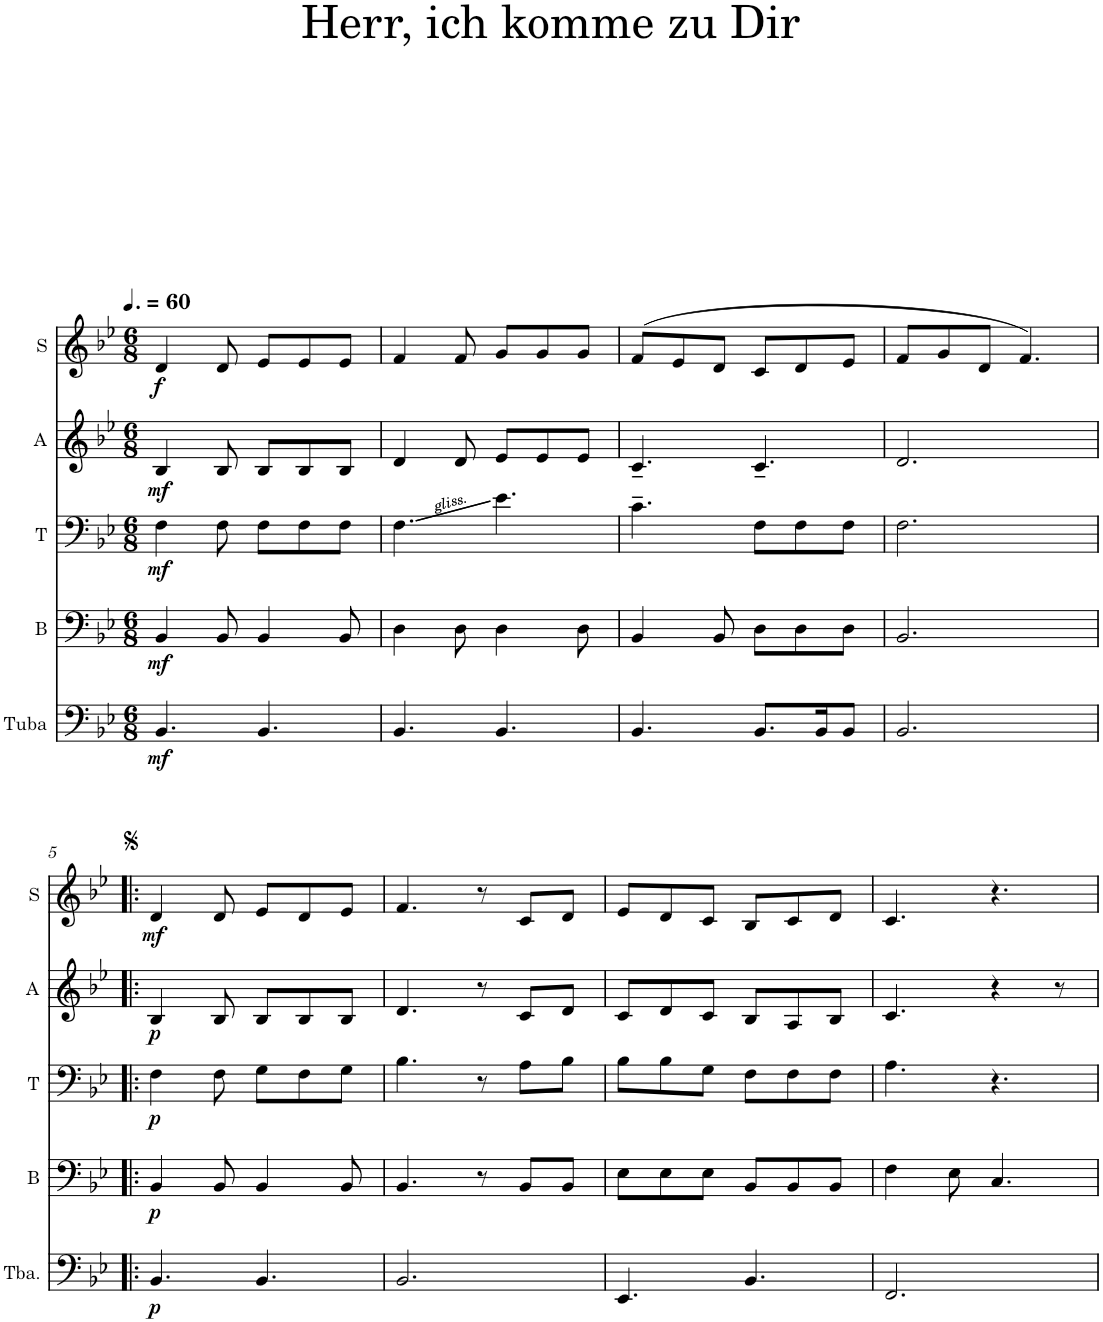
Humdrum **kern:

**kern	**dynam	**kern	**dynam	**kern	**dynam	**kern	**dynam	**kern	**dynam	**kern	**dynam
*part6	*part6	*part5	*part5	*part4	*part4	*part3	*part3	*part2	*part2	*part1	*part1
*staff6	*staff6	*staff5	*staff5	*staff4	*staff4	*staff3	*staff3	*staff2	*staff2	*staff1	*staff1
*I"Tuba	*	*I"B	*	*I"T	*	*I"A	*	*I"S	*	*I"Voice	*
*I'Tba.	*	*I'B	*	*I'T	*	*I'A	*	*I'S	*	*I'V	*
*	*	*	*	*	*	*	*	*	*	*stria5	*
*clefF4	*	*clefF4	*	*clefF4	*	*clefG2	*	*clefG2	*	*clefG2	*
*	*	*	*	*	*	*ITrd1c2	*	*ITrd1c2	*	*	*
*k[b-e-]	*	*k[b-e-]	*	*k[b-e-]	*	*k[b-e-]	*	*k[b-e-]	*	*k[b-e-]	*
*M6/8	*	*M6/8	*	*M6/8	*	*M6/8	*	*M6/8	*	*M6/8	*
*MM90	*	*MM90	*	*MM90	*	*MM90	*	*MM90	*	*MM90	*
=1	=1	=1	=1	=1	=1	=1	=1	=1	=1	=1	=1
!	!LO:DY:b	!	!LO:DY:b	!	!LO:DY:b	!	!LO:DY:b	!	!LO:DY:b	!	!
4.BB-/	mf	4BB-/	mf	4F\	mf	4B-/	mf	4d/	f	2.r	.
.	.	8BB-/	.	8F\	.	8B-/	.	8d/	.	.	.
4.BB-/	.	4BB-/	.	8F\L	.	8B-/L	.	8e-/L	.	.	.
.	.	.	.	8F\	.	8B-/	.	8e-/	.	.	.
.	.	8BB-/	.	8F\J	.	8B-/J	.	8e-/J	.	.	.
=2	=2	=2	=2	=2	=2	=2	=2	=2	=2	=2	=2
4.BB-/	.	4D\	.	4.F\	.	4d/	.	4f/	.	2.r	.
.	.	8D\	.	.	.	8d/	.	8f/	.	.	.
4.BB-/	.	4D\	.	4.e-\	.	8e-/L	.	8g/L	.	.	.
.	.	.	.	.	.	8e-/	.	8g/	.	.	.
.	.	8D\	.	.	.	8e-/J	.	8g/J	.	.	.
=3	=3	=3	=3	=3	=3	=3	=3	=3	=3	=3	=3
4.BB-/	.	4BB-/	.	4.c~\	.	4.c~/	.	(>8f/L	.	2.r	.
.	.	.	.	.	.	.	.	8e-/	.	.	.
.	.	8BB-/	.	.	.	.	.	8d/J	.	.	.
8.BB-/L	.	8D\L	.	8F\L	.	4.c~/	.	8c/L	.	.	.
.	.	8D\	.	8F\	.	.	.	8d/	.	.	.
16BB-/K	.	.	.	.	.	.	.	.	.	.	.
8BB-/J	.	8D\J	.	8F\J	.	.	.	8e-/J	.	.	.
=4	=4	=4	=4	=4	=4	=4	=4	=4	=4	=4	=4
2.BB-/	.	2.BB-/	.	2.F\	.	2.d/	.	8f/L	.	2.r	.
.	.	.	.	.	.	.	.	8g/	.	.	.
.	.	.	.	.	.	.	.	8d/J	.	.	.
.	.	.	.	.	.	.	.	4.f/)	.	.	.
!!LO:LB:g=z
=5!|:	=5!|:	=5!|:	=5!|:	=5!|:	=5!|:	=5!|:	=5!|:	=5!|:	=5!|:	=5!|:	=5!|:
*	*	*	*	*	*	*	*	*	*	*^	*
!	!LO:DY:b	!	!LO:DY:b	!	!LO:DY:b	!	!LO:DY:b	!	!LO:DY:b	!	!	!
4.BB-/	p	4BB-/	p	4F\	p	4B-/	p	4d/	mf	4d	4B-	.
.	.	8BB-/	.	8F\	.	8B-/	.	8d/	.	8d	8B-	.
4.BB-/	.	4BB-/	.	8G\L	.	8B-/L	.	8e-/L	.	8e-/L	8B-/L	.
.	.	.	.	8F\	.	8B-/	.	8d/	.	8d/	8B-/	.
.	.	8BB-/	.	8G\J	.	8B-/J	.	8e-/J	.	8e-/J	8B-/J	.
=6	=6	=6	=6	=6	=6	=6	=6	=6	=6	=6	=6	=6
2.BB-/	.	4.BB-/	.	4.B-\	.	4.d/	.	4.f/	.	4.f	4.d	.
.	.	8r	.	8r	.	8r	.	8r	.	8r	8ryy	.
!	!	!	!	!	!	!	!	!	!	!	!	!LO:DY:b
.	.	8BB-/L	.	8A\L	.	8c/L	.	8c/L	.	8c/L	8c/L	mf
.	.	8BB-/J	.	8B-\J	.	8d/J	.	8d/J	.	8d/J	8d/J	.
=7	=7	=7	=7	=7	=7	=7	=7	=7	=7	=7	=7	=7
4.EE-/	.	8E-\L	.	8B-\L	.	8c/L	.	8e-/L	.	8e-/L	8c/L	.
.	.	8E-\	.	8B-\	.	8d/	.	8d/	.	8d/	8d/	.
.	.	8E-\J	.	8G\J	.	8c/J	.	8c/J	.	8c/J	8c/J	.
4.BB-/	.	8BB-/L	.	8F\L	.	8B-/L	.	8B-/L	.	8B-/L	8B-/L	.
.	.	8BB-/	.	8F\	.	8A/	.	8c/	.	8c/	8A/	.
.	.	8BB-/J	.	8F\J	.	8B-/J	.	8d/J	.	8d/J	8B-/J	.
=8	=8	=8	=8	=8	=8	=8	=8	=8	=8	=8	=8	=8
2.FF/	.	4F\	.	4.A\	.	4.c/	.	4.c/	.	4.c	4.c	.
.	.	8E-\	.	.	.	.	.	.	.	.	.	.
!	!	!	!	!	!	!	!	!	!	!LO:N:vis=4	!LO:N:vis=4	!
.	.	4.C/	.	4.r	.	4r	.	4.r	.	4.r	4.r	.
.	.	.	.	.	.	8r	.	.	.	.	.	.
*	*	*	*	*	*	*	*	*	*	*v	*v	*
=	=	=	=	=	=	=	=	=	=	=	=
*-	*-	*-	*-	*-	*-	*-	*-	*-	*-	*-	*-
